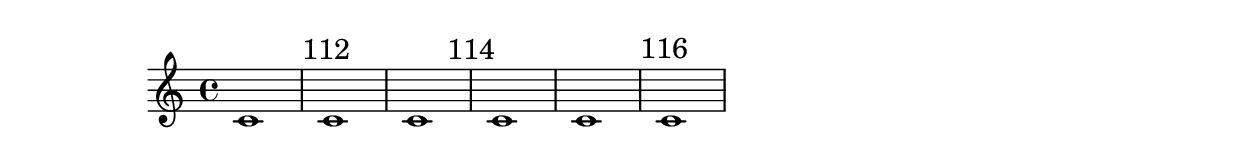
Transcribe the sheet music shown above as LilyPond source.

%% Do not edit this file; it is automatically
%% generated from LSR http://lsr.dsi.unimi.it
%% This file is in the public domain.
\version "2.13.16"

\header {
  lsrtags = "rhythms"

%% Translation of GIT committish: 5a7301fc350ffc3ab5bd3a2084c91666c9e9a549
  texidoces = "

Los números de compás se alinean de forma predeterminada por la
derecha con su objeto padre. Éste es por lo general el borde
izquierdo de una línea o, si los números se imprimen dentro de la
línea, el lado izquierdo de una línea divisoria.  Los números
también se pueden situar directamente sobre la barra de compás o
alineados por la izquierda con ella.

"

  doctitlees = "Alineación de los números de compás"

%% Translation of GIT committish: 0a868be38a775ecb1ef935b079000cebbc64de40
  texidocde = "
Taktnummern sind standardmäßig links an ihrem Ursprungsobjet
ausgerichtet.  Das ist normalerweise die linke Ecke einer Linie oder,
wenn die Nummern innerhalb einer Zeile gesetzt werden, auf der
linken Seite eines Taktstrichs.  Die Nummern können auch
direkt über dem Taktstrich positioniert werden oder rechts vom
Taktstrich gesetzt werden.

"
  doctitlede = "Taktnummern ausrichten"


%% Translation of GIT committish: 374d57cf9b68ddf32a95409ce08ba75816900f6b
  texidocfr = "
Les numéros de mesure s'alignent en principe sur la droite de l'objet
dont ils dépendent.  C'est normalement le coin gauche de la portée ou,
en cours de ligne, à gauche de la barre.  Vous pouvez toutefois les
centrer par rapport à la barre ou les afficher à droite de la barre.

"
  doctitlefr = "Alignement des numéros de mesure"

  texidoc = "
Bar numbers by default are right-aligned to their parent object. This
is usually the left edge of a line or, if numbers are printed within a
line, the left hand side of a bar line.  The numbers may also be
positioned directly over the bar line or left-aligned to the bar line.

"
  doctitle = "Aligning bar numbers"
} % begin verbatim

\relative c' {
  \set Score.currentBarNumber = #111
  \override Score.BarNumber #'break-visibility = #all-visible
  % Increase the size of the bar number by 2
  \override Score.BarNumber #'font-size = #2
  % Print a bar number every second measure
  \set Score.barNumberVisibility = #(every-nth-bar-number-visible 2)
  c1 | c1
  % Center-align bar numbers
  \override Score.BarNumber #'self-alignment-X = #CENTER
  c1 | c1
  % Left-align bar numbers
  \override Score.BarNumber #'self-alignment-X = #LEFT
  c1 | c1
}

